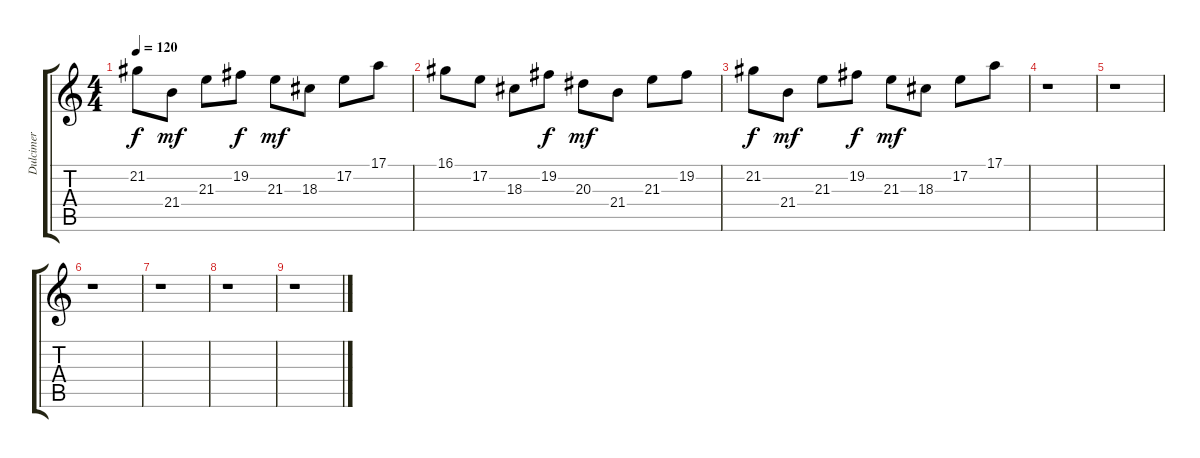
\track ("Dulcimer  " "Dulcimer  ") {instrument dulcimer}
\staff {score tabs}
\tuning (E4 B3 G3 D3 A2 E2) {hide}
\ts (4 4)
\tempo 120
\clef g2
\ks c
21.2.8{dy f} 21.4.8{dy mf} 21.3.8 19.2.8{dy f} 21.3.8{dy mf} 18.3.8 17.2.8 17.1.8 |
16.1.8 17.2.8 18.3.8 19.2.8{dy f} 20.3.8{dy mf} 21.4.8 21.3.8 19.2.8 |
21.2.8{dy f} 21.4.8{dy mf} 21.3.8 19.2.8{dy f} 21.3.8{dy mf} 18.3.8 17.2.8 17.1.8 |
r.1 |
r.1 |
r.1 |
r.1 |
r.1 |
r.1
